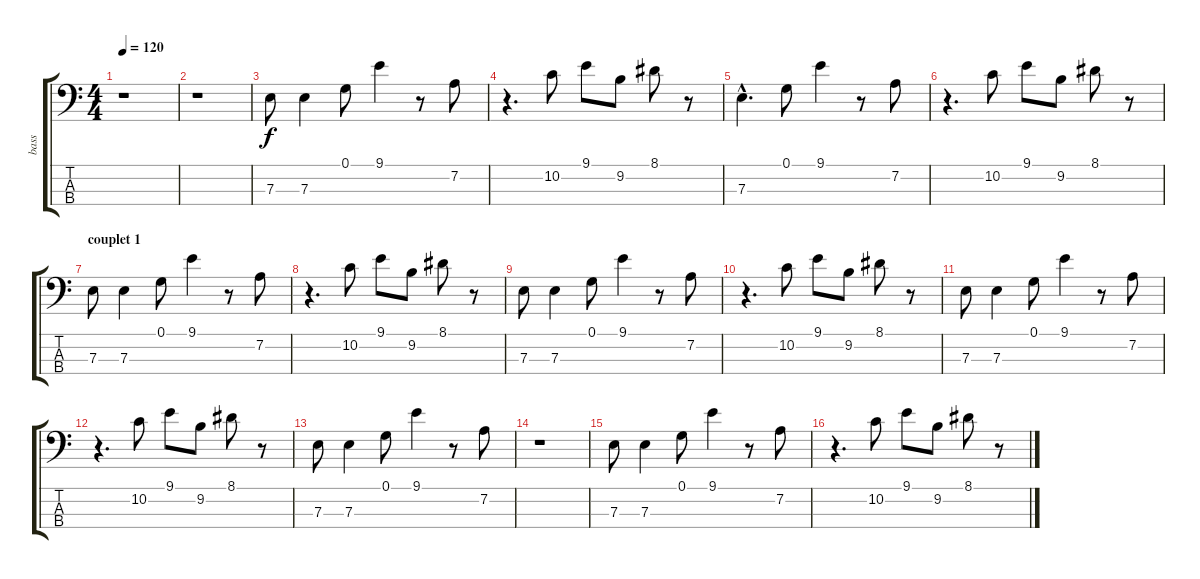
\track ("bass" "bass") {instrument electricbassfinger}
\staff {score tabs}
\tuning (G2 D2 A1 E1) {hide}
\ts (4 4)
\tempo 120
\clef f4
\ks c
r.1{dy f instrument electricbassfinger} |
r.1 |
7.3.8 7.3.4 0.1.8 9.1.4 r.8 7.2.8 |
r.4{d} 10.2.8 9.1.8 9.2.8 8.1.8 r.8 |
7.3{hac}.4{d} 0.1.8 9.1.4 r.8 7.2.8 |
r.4{d} 10.2.8 9.1.8 9.2.8 8.1.8 r.8 |
\section ("" "couplet 1")
7.3.8 7.3.4 0.1.8 9.1.4 r.8 7.2.8 |
r.4{d} 10.2.8 9.1.8 9.2.8 8.1.8 r.8 |
7.3.8 7.3.4 0.1.8 9.1.4 r.8 7.2.8 |
r.4{d} 10.2.8 9.1.8 9.2.8 8.1.8 r.8 |
7.3.8 7.3.4 0.1.8 9.1.4 r.8 7.2.8 |
r.4{d} 10.2.8 9.1.8 9.2.8 8.1.8 r.8 |
7.3.8 7.3.4 0.1.8 9.1.4 r.8 7.2.8 |
r.1 |
7.3.8 7.3.4 0.1.8 9.1.4 r.8 7.2.8 |
r.4{d} 10.2.8 9.1.8 9.2.8 8.1.8 r.8
